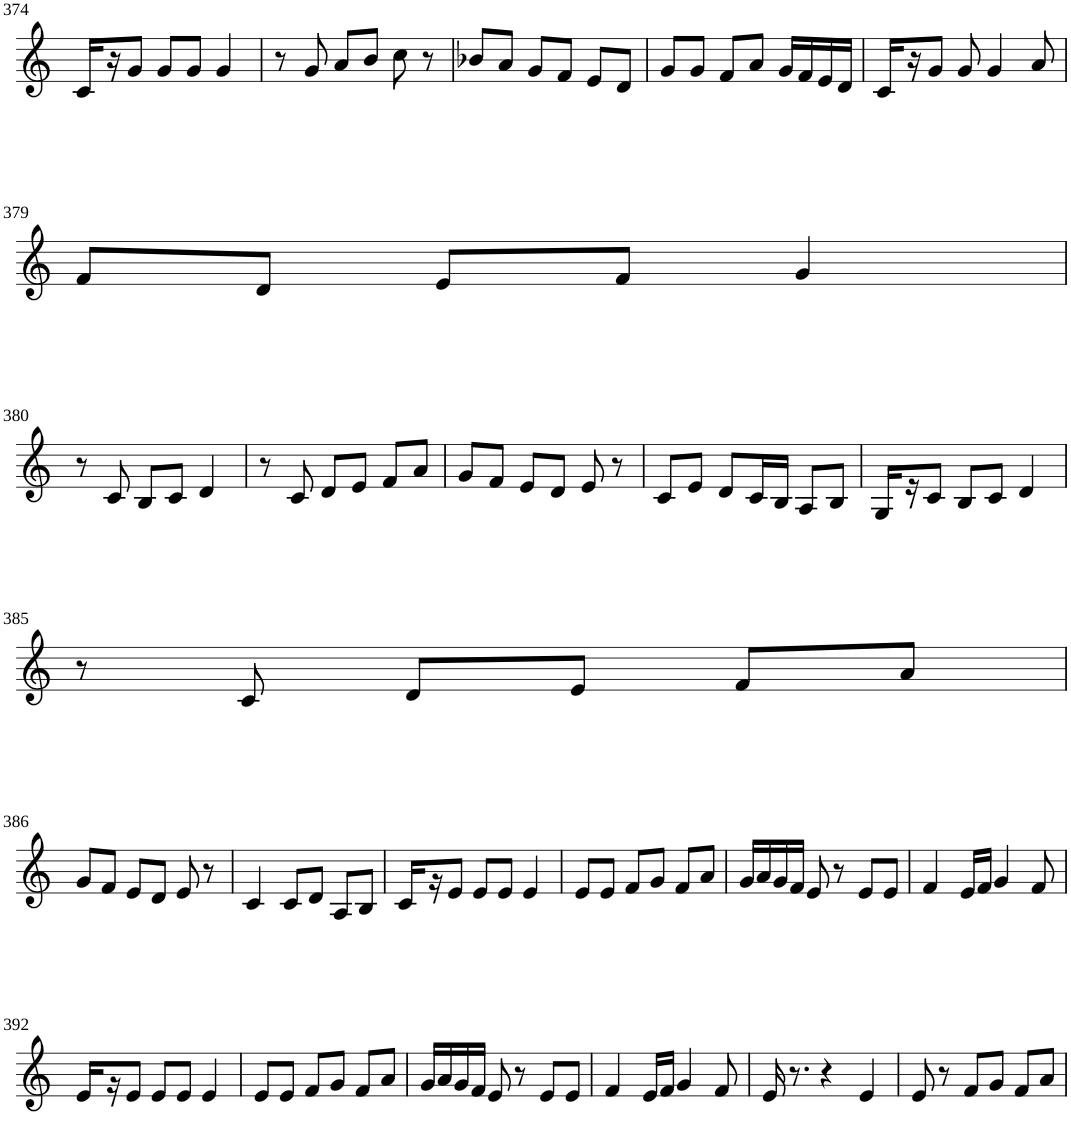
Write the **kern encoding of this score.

**kern
*part1
*staff1
*I"Violin
!!LO:PB:g=z
*clefG2
*k[]
*M3/4
=374
16c/LL
16r
8g/J
8g/L
8g/J
4g/
=375
8r
8g/
8a/L
8b/J
8cc\
8r
=376
8b-X/L
8a/J
8g/L
8f/J
8e/L
8d/J
=377
8g/L
8g/J
8f/L
8a/J
16g/LL
16f/
16e/
16d/JJ
=378
16c/LL
16r
8g/J
8g/
4g/
8a/
!!LO:LB:g=z
=379
8f/L
8d/J
8e/L
8f/J
4g/
!!LO:LB:g=z
=380
8r
8c/
8B/L
8c/J
4d/
=381
8r
8c/
8d/L
8e/J
8f/L
8a/J
=382
8g/L
8f/J
8e/L
8d/J
8e/
8r
=383
8c/L
8e/J
8d/L
16c/L
16B/JJ
8A/L
8B/J
=384
16G/LL
16r
8c/J
8B/L
8c/J
4d/
!!LO:LB:g=z
=385
8r
8c/
8d/L
8e/J
8f/L
8a/J
!!LO:LB:g=z
=386
8g/L
8f/J
8e/L
8d/J
8e/
8r
=387
4c/
8c/L
8d/J
8A/L
8B/J
=388
16c/LL
16r
8e/J
8e/L
8e/J
4e/
=389
8e/L
8e/J
8f/L
8g/J
8f/L
8a/J
=390
16g/LL
16a/
16g/
16f/JJ
8e/
8r
8e/L
8e/J
=391
4f/
16e/LL
16f/JJ
4g/
8f/
!!LO:LB:g=z
=392
16e/LL
16r
8e/J
8e/L
8e/J
4e/
=393
8e/L
8e/J
8f/L
8g/J
8f/L
8a/J
=394
16g/LL
16a/
16g/
16f/JJ
8e/
8r
8e/L
8e/J
=395
4f/
16e/LL
16f/JJ
4g/
8f/
=396
16e/
8.r
4r
4e/
=397
8e/
8r
8f/L
8g/J
8f/L
8a/J
=
*-
